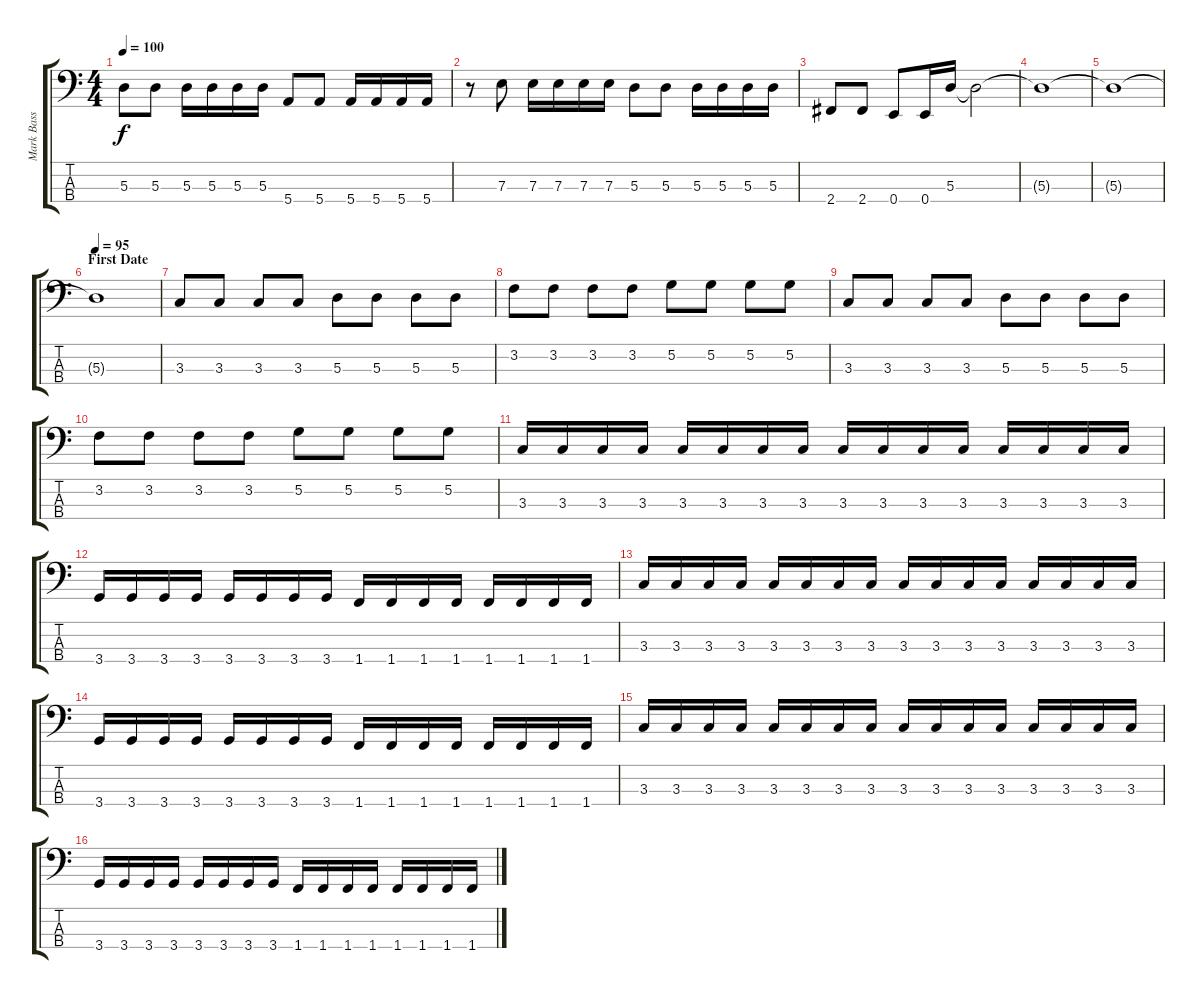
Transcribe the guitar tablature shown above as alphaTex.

\track ("Mark Bass" "Mark Bass") {instrument electricbasspick}
\staff {score tabs}
\tuning (G2 D2 A1 E1) {hide}
\ts (4 4)
\tempo 100
\clef f4
\ks c
5.3.8{dy f} 5.3.8 5.3.16 5.3.16 5.3.16 5.3.16 5.4.8 5.4.8 5.4.16 5.4.16 5.4.16 5.4.16 |
r.8 7.3.8 7.3.16 7.3.16 7.3.16 7.3.16 5.3.8 5.3.8 5.3.16 5.3.16 5.3.16 5.3.16 |
2.4.8 2.4.8 0.4.8 0.4.16 5.3.16 5.3{t}.2 |
5.3{t}.1{volume 0} |
5.3{t}.1 |
\section ("" "First Date")
\tempo 95
5.3{t}.1 |
3.3.8{volume 14} 3.3.8 3.3.8 3.3.8 5.3.8 5.3.8 5.3.8 5.3.8 |
3.2.8 3.2.8 3.2.8 3.2.8 5.2.8 5.2.8 5.2.8 5.2.8 |
3.3.8 3.3.8 3.3.8 3.3.8 5.3.8 5.3.8 5.3.8 5.3.8 |
3.2.8 3.2.8 3.2.8 3.2.8 5.2.8 5.2.8 5.2.8 5.2.8 |
3.3.16 3.3.16 3.3.16 3.3.16 3.3.16 3.3.16 3.3.16 3.3.16 3.3.16 3.3.16 3.3.16 3.3.16 3.3.16 3.3.16 3.3.16 3.3.16 |
3.4.16 3.4.16 3.4.16 3.4.16 3.4.16 3.4.16 3.4.16 3.4.16 1.4.16 1.4.16 1.4.16 1.4.16 1.4.16 1.4.16 1.4.16 1.4.16 |
3.3.16 3.3.16 3.3.16 3.3.16 3.3.16 3.3.16 3.3.16 3.3.16 3.3.16 3.3.16 3.3.16 3.3.16 3.3.16 3.3.16 3.3.16 3.3.16 |
3.4.16 3.4.16 3.4.16 3.4.16 3.4.16 3.4.16 3.4.16 3.4.16 1.4.16 1.4.16 1.4.16 1.4.16 1.4.16 1.4.16 1.4.16 1.4.16 |
3.3.16 3.3.16 3.3.16 3.3.16 3.3.16 3.3.16 3.3.16 3.3.16 3.3.16 3.3.16 3.3.16 3.3.16 3.3.16 3.3.16 3.3.16 3.3.16 |
3.4.16 3.4.16 3.4.16 3.4.16 3.4.16 3.4.16 3.4.16 3.4.16 1.4.16 1.4.16 1.4.16 1.4.16 1.4.16 1.4.16 1.4.16 1.4.16
